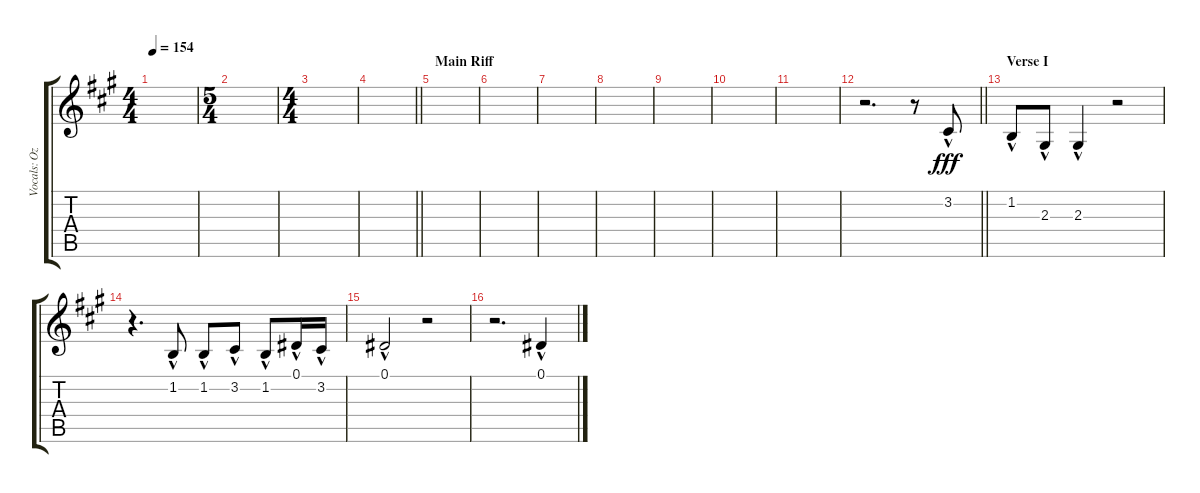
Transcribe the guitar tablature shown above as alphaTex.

\track ("Vocals: Ozzy" "Vocals: Oz") {instrument lead2sawtooth}
\staff {score tabs}
\tuning (Eb4 Bb3 Gb3 Db3 Ab2 Eb2) {hide}
\ts (4 4)
\tempo 154
\clef g2
\ks a
|
\ts (5 4)
|
\ts (4 4)
|
\barLineRight lightlight
|
\section ("" "Main Riff")
|
|
|
|
|
|
|
\barLineRight lightlight
r.2{d instrument lead2sawtooth} r.8 3.2{hac}.8{dy fff} |
\section ("" "Verse I")
1.2{hac}.8 2.3{hac}.8 2.3{hac}.4 r.2 |
r.4{d} 1.2{hac}.8 1.2{hac}.8 3.2{hac}.8 1.2{hac}.8 0.1{hac}.16 3.2{hac}.16 |
0.1{hac}.2 r.2 |
r.2{d} 0.1{hac}.4
